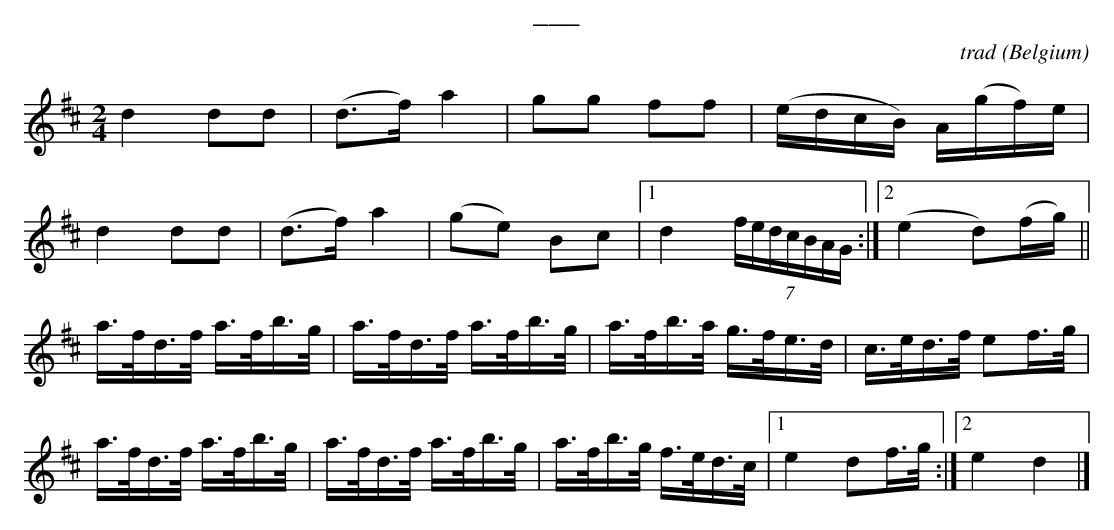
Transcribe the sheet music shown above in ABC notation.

X:1
T:___
C:trad
O:Belgium
M:2/4
L:1/16
K:Dmaj
d4 d2d2|(d2>f2) a4|g2g2 f2f2|(edcB) A(gf)e|
d4 d2d2|(d2>f2) a4|(g2e2) B2c2|[1d4 (7fedcBAG:|[2(e4 d2)(fg)||
a>fd>f a>fb>g|a>fd>f a>fb>g|a>fb>a g>fe>d|c>ed>f e2f>g|
a>fd>f a>fb>g|a>fd>f a>fb>g|a>fb>g f>ed>c|[1e4 d2f>g:|[2e4 d4|]
